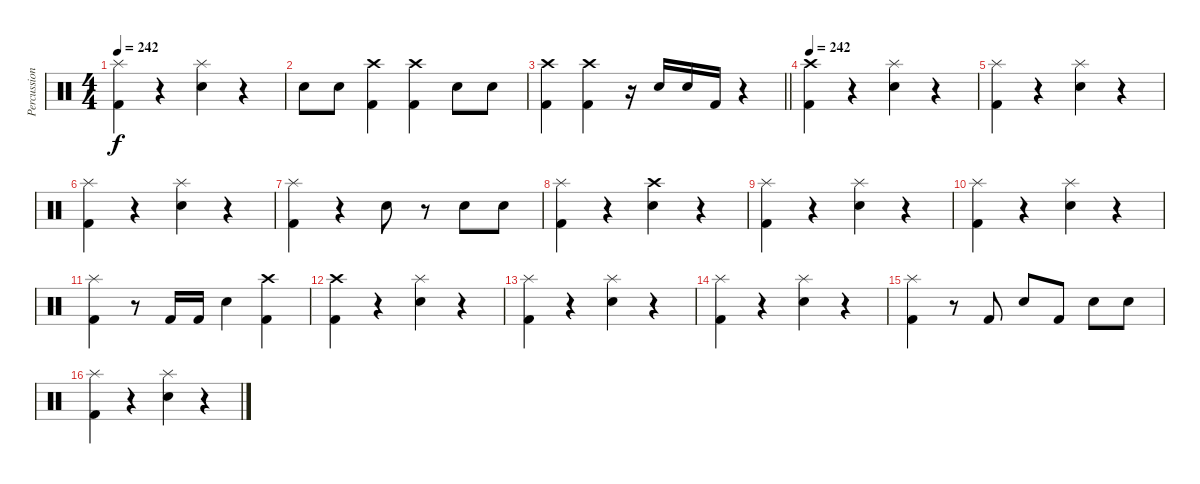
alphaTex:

\track ("Percussion" "Percussion") {instrument percussion}
\staff {score}
\articulation defaults
\ts (4 4)
\tempo 242
\clef neutral
\ks c
("Splash (hit)" "Kick (hit) 2").4{dy f} r.4 ("Splash (hit)" "Electric Snare (hit)").4 r.4 |
"Electric Snare (hit)".8 "Electric Snare (hit)".8 ("Crash high (hit)" "Kick (hit) 2").4 ("Crash high (hit)" "Kick (hit) 2").4 "Electric Snare (hit)".8 "Electric Snare (hit)".8 |
\barLineRight lightlight
("Crash high (hit)" "Kick (hit) 2").4 ("Crash high (hit)" "Kick (hit) 2").4 r.16 "Electric Snare (hit)".16 "Electric Snare (hit)".16 "Kick (hit) 2".16 r.4 |
\tempo 242
("Crash high (hit)" "Kick (hit) 2").4 r.4 ("Splash (hit)" "Electric Snare (hit)").4 r.4 |
("Splash (hit)" "Kick (hit) 2").4 r.4 ("Splash (hit)" "Electric Snare (hit)").4 r.4 |
("Splash (hit)" "Kick (hit) 2").4 r.4 ("Splash (hit)" "Electric Snare (hit)").4 r.4 |
("Splash (hit)" "Kick (hit) 2").4 r.4 "Electric Snare (hit)".8 r.8 "Electric Snare (hit)".8 "Electric Snare (hit)".8 |
("Splash (hit)" "Kick (hit) 2").4 r.4 ("Crash high (hit)" "Electric Snare (hit)").4 r.4 |
("Splash (hit)" "Kick (hit) 2").4 r.4 ("Splash (hit)" "Electric Snare (hit)").4 r.4 |
("Splash (hit)" "Kick (hit) 2").4 r.4 ("Splash (hit)" "Electric Snare (hit)").4 r.4 |
("Splash (hit)" "Kick (hit) 2").4 r.8 "Kick (hit) 2".16 "Kick (hit) 2".16 "Electric Snare (hit)".4 ("Crash high (hit)" "Kick (hit) 2").4 |
("Crash high (hit)" "Kick (hit) 2").4 r.4 ("Splash (hit)" "Electric Snare (hit)").4 r.4 |
("Splash (hit)" "Kick (hit) 2").4 r.4 ("Splash (hit)" "Electric Snare (hit)").4 r.4 |
("Splash (hit)" "Kick (hit) 2").4 r.4 ("Splash (hit)" "Electric Snare (hit)").4 r.4 |
("Splash (hit)" "Kick (hit) 2").4 r.8 "Kick (hit) 2".8 "Electric Snare (hit)".8 "Kick (hit) 2".8 "Electric Snare (hit)".8 "Electric Snare (hit)".8 |
("Splash (hit)" "Kick (hit) 2").4 r.4 ("Splash (hit)" "Electric Snare (hit)").4 r.4
